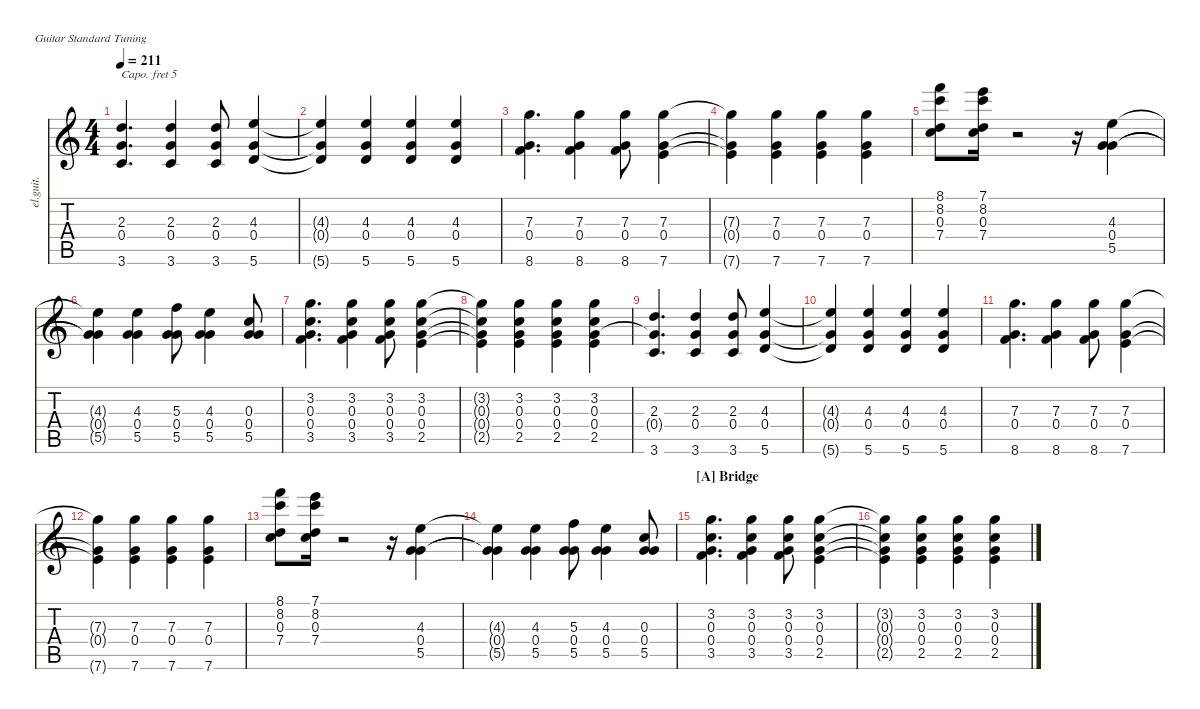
\defaultSystemsLayout 4
\hideDynamics
\bracketExtendMode nobrackets
\track ("Guitar" "el.guit.") {instrument electricguitarclean}
\staff {score tabs}
\capo 5
\tuning (E4 B3 G3 D3 A2 E2)
\ts (4 4)
\tempo 211
\clef g2
\ks c
(2.3 3.6 0.4{t}).4{d dy mf beam Up} (2.3 3.6 0.4).4{beam Up} (2.3 3.6 0.4).8{beam Up} (4.3 5.6 0.4).4{beam Up} |
(4.3{t} 5.6{t} 0.4{t}).4{beam Up} (4.3 5.6 0.4).4{beam Up} (4.3 5.6 0.4).4{beam Up} (4.3 5.6 0.4).4{beam Up} |
(7.3 8.6 0.4).4{d beam Down} (7.3 8.6 0.4).4{beam Down} (7.3 8.6 0.4).8{beam Down} (7.3 7.6 0.4).4{beam Down} |
(7.3{t} 7.6{t} 0.4{t}).4{beam Down} (7.3 7.6 0.4).4{beam Down} (7.3 7.6 0.4).4{beam Down} (7.3 7.6 0.4).4{beam Down} |
(8.1 7.4 0.3 8.2).8{beam Down} (7.1 8.2 0.3 7.4).16{beam Down} r.2{beam Down} r.16{beam Down} (5.5 4.3 0.4).4{beam Down} |
(4.3{t} 5.5{t} 0.4{t}).4{beam Down} (4.3 0.4 5.5).4{beam Down} (5.3 0.4 5.5).8{beam Down} (4.3 0.4 5.5).4{beam Down} (0.3 0.4 5.5).8{beam Up} |
(3.5 3.2 0.3 0.4).4{d beam Down} (3.2 3.5 0.3 0.4).4{beam Down} (3.2 3.5 0.3 0.4).8{beam Down} (3.2 2.5 0.3 0.4).4{beam Down} |
(3.2{t} 0.4{t} 0.3{t} 2.5{t}).4{beam Down} (3.2 0.4 0.3 2.5).4{beam Down} (3.2 0.4 0.3 2.5).4{beam Down} (3.2 0.4 0.3 2.5).4{beam Down} |
(2.3 3.6 0.4{t}).4{d beam Up} (2.3 3.6 0.4).4{beam Up} (2.3 3.6 0.4).8{beam Up} (4.3 5.6 0.4).4{beam Up} |
(4.3{t} 5.6{t} 0.4{t}).4{beam Up} (4.3 5.6 0.4).4{beam Up} (4.3 5.6 0.4).4{beam Up} (4.3 5.6 0.4).4{beam Up} |
(7.3 8.6 0.4).4{d beam Down} (7.3 8.6 0.4).4{beam Down} (7.3 8.6 0.4).8{beam Down} (7.3 7.6 0.4).4{beam Down} |
(7.3{t} 7.6{t} 0.4{t}).4{beam Down} (7.3 7.6 0.4).4{beam Down} (7.3 7.6 0.4).4{beam Down} (7.3 7.6 0.4).4{beam Down} |
(8.1 7.4 0.3 8.2).8{beam Down} (7.1 8.2 0.3 7.4).16{beam Down} r.2{beam Down} r.16{beam Down} (5.5 4.3 0.4).4{beam Down} |
(4.3{t} 5.5{t} 0.4{t}).4{beam Down} (4.3 0.4 5.5).4{beam Down} (5.3 0.4 5.5).8{beam Down} (4.3 0.4 5.5).4{beam Down} (0.3 0.4 5.5).8{beam Up} |
\section ("A" "Bridge")
(3.5 3.2 0.3 0.4).4{d beam Down} (3.2 3.5 0.3 0.4).4{beam Down} (3.2 3.5 0.3 0.4).8{beam Down} (3.2 2.5 0.3 0.4).4{beam Down} |
(3.2{t} 0.4{t} 0.3{t} 2.5{t}).4{beam Down} (3.2 0.4 0.3 2.5).4{beam Down} (3.2 0.4 0.3 2.5).4{beam Down} (3.2 0.4 0.3 2.5).4{beam Down}
